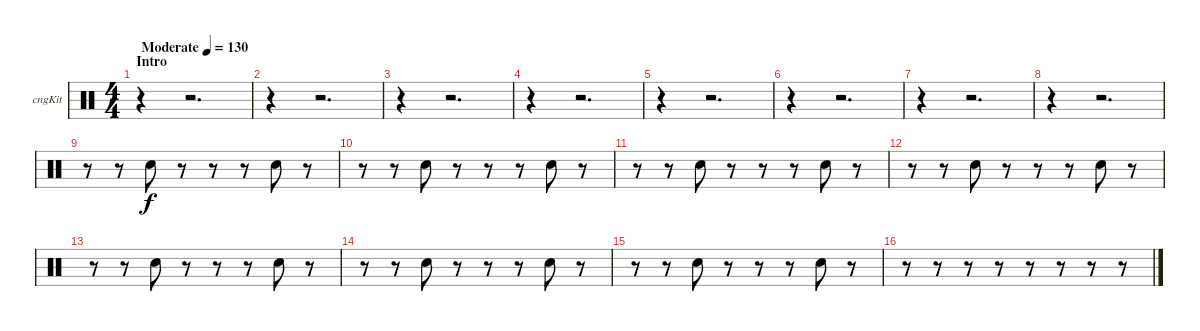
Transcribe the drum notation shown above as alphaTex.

\bracketExtendMode groupsimilarinstruments
\firstSystemTrackNameOrientation horizontal
\otherSystemsTrackNameOrientation horizontal
\track ("Congas" "cngKit") {instrument percussion}
\staff {score}
\articulation defaults
\ts (4 4)
\beaming (8 2 2 2 2)
\section ("" "Intro")
\tempo (130 "Moderate")
\clef neutral
\ks c
r.4{dy f} r.2{d} |
r.4 r.2{d} |
r.4 r.2{d} |
r.4 r.2{d} |
r.4 r.2{d} |
r.4 r.2{d} |
r.4 r.2{d} |
r.4 r.2{d} |
r.8 r.8 "Snare (hit) 2".8 r.8 r.8 r.8 "Snare (hit) 2".8 r.8 |
r.8 r.8 "Snare (hit) 2".8 r.8 r.8 r.8 "Snare (hit) 2".8 r.8 |
r.8 r.8 "Snare (hit) 2".8 r.8 r.8 r.8 "Snare (hit) 2".8 r.8 |
r.8 r.8 "Snare (hit) 2".8 r.8 r.8 r.8 "Snare (hit) 2".8 r.8 |
r.8 r.8 "Snare (hit) 2".8 r.8 r.8 r.8 "Snare (hit) 2".8 r.8 |
r.8 r.8 "Snare (hit) 2".8 r.8 r.8 r.8 "Snare (hit) 2".8 r.8 |
r.8 r.8 "Snare (hit) 2".8 r.8 r.8 r.8 "Snare (hit) 2".8 r.8 |
r.8 r.8 r.8 r.8 r.8 r.8 r.8 r.8
